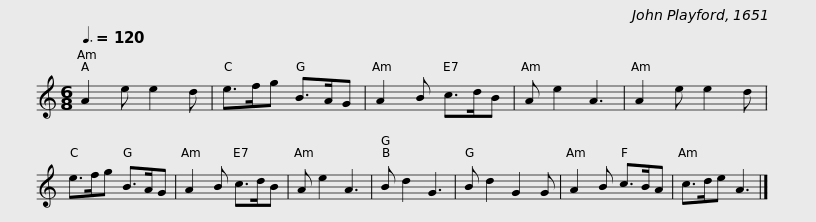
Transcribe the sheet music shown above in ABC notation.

X:1
L:1/8
Q:3/8=120
M:6/8
I:linebreak $
K:C
V:1 treble
V:1
 A2 e e2 d | e>fg B>AG | A2 B c>dB | A e2 A3 | A2 e e2 d | %5
 e>fg B>AG | A2 B c>dB | A e2 A3 |$ B d2 G3 | B d2 G2 G | %10
 A2 B c>BA | c>de A3 |] %12
